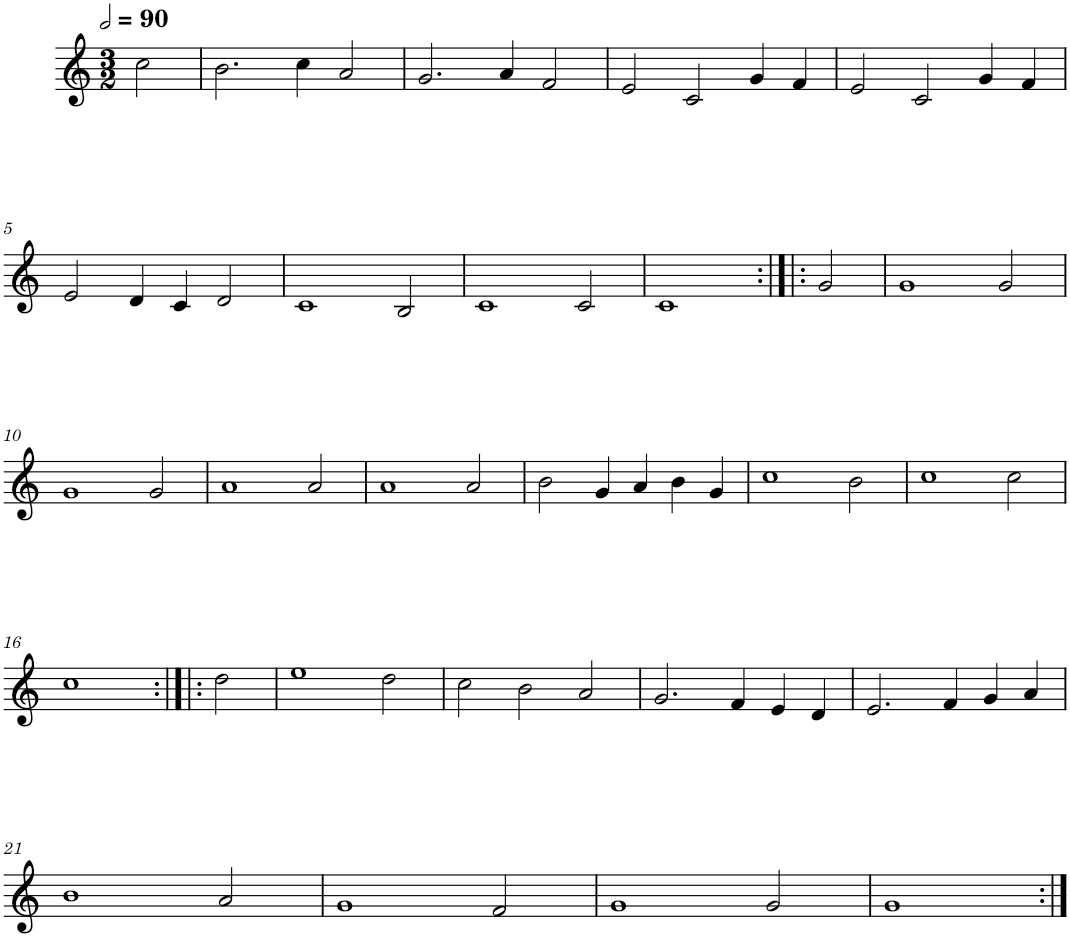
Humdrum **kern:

**kern
*part1
*staff1
*I"Quatre parties
*clefG2
*k[]
*M3/2
*MM180
=
2cc\
=1
2.b\
4cc\
2a/
=2
2.g/
4a/
2f/
=3
2e/
2c/
4g/
4f/
=4
2e/
2c/
4g/
4f/
!!LO:LB:g=z
=5
2e/
4d/
4c/
2d/
=6
1c
2B/
=7
1c
2c/
=8
1c
2g/
=9
1g
2g/
!!LO:LB:g=z
=10
1g
2g/
=11
1a
2a/
=12
1a
2a/
=13
2b\
4g/
4a/
4b\
4g/
=14
1cc
2b\
=15
1cc
2cc\
!!LO:LB:g=z
=16
1cc
2dd\
=17
1ee
2dd\
=18
2cc\
2b\
2a/
=19
2.g/
4f/
4e/
4d/
=20
2.e/
4f/
4g/
4a/
!!LO:LB:g=z
=21
1b
2a/
=22
1g
2f/
=23
1g
2g/
=24
1g
=:|!
*-
